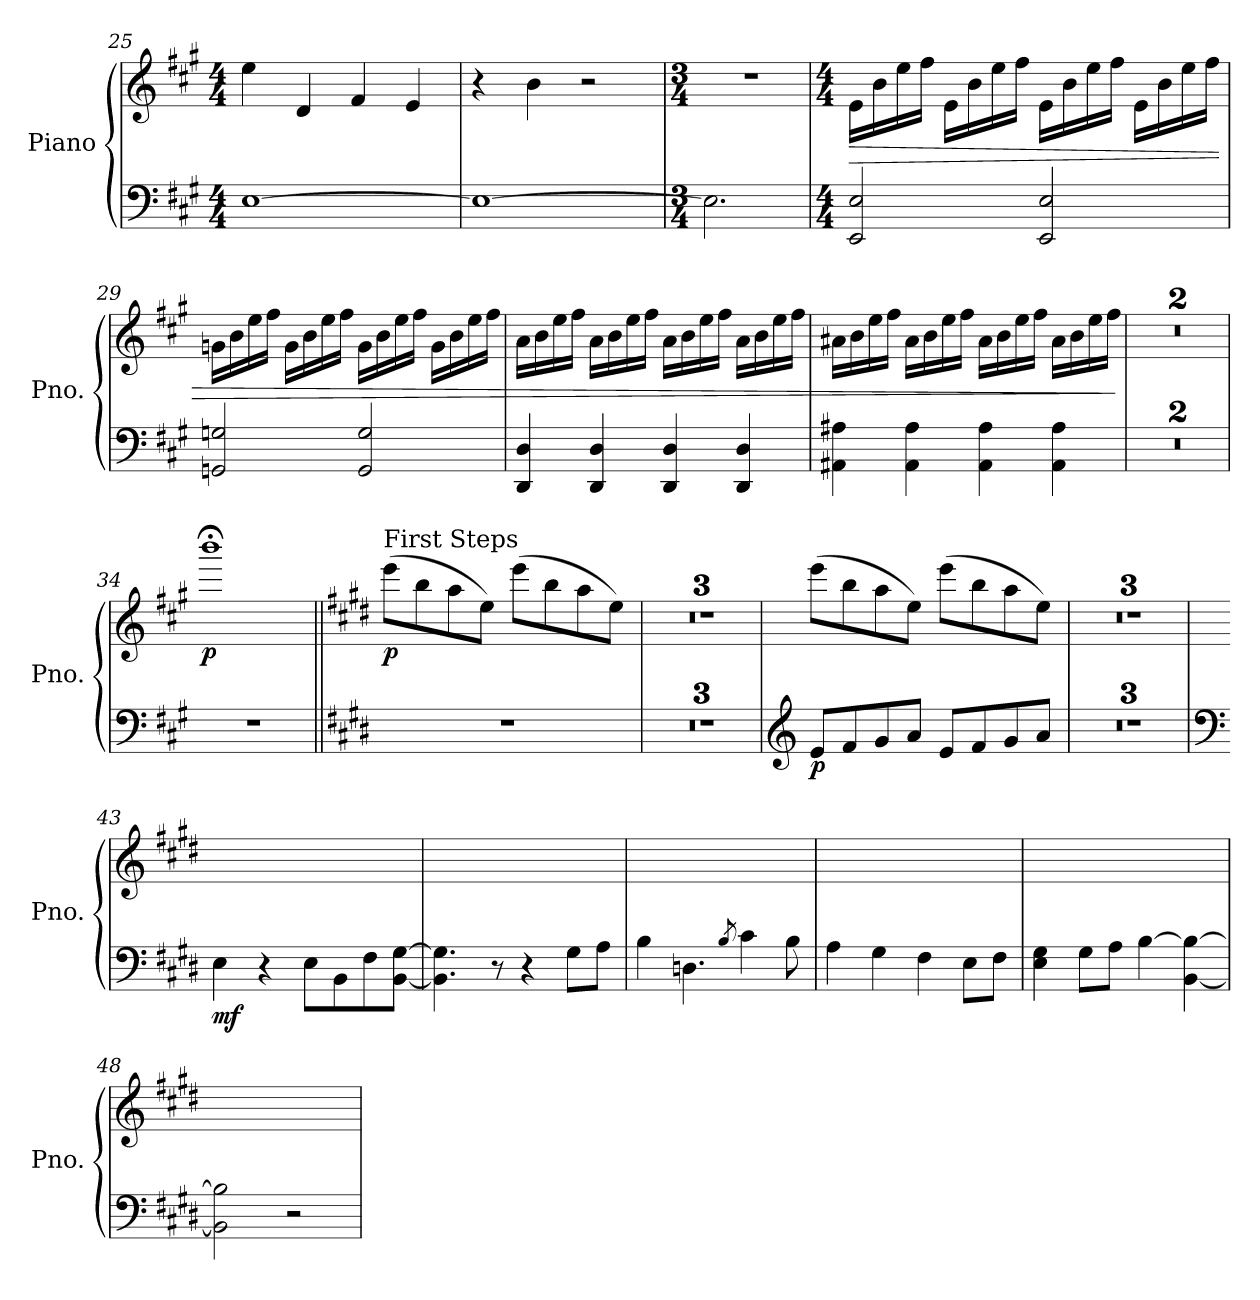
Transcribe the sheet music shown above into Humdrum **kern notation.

**kern	**kern	**dynam
*part1	*part1	*part1
*staff2	*staff1	*staff1/2
*I"Piano	*	*
*I'Pno.	*	*
*clefF4	*clefG2	*
*k[f#c#g#]	*k[f#c#g#]	*
*M4/4	*M4/4	*
=25	=25	=25
[1E	4ee\	.
.	4d/	.
.	4f#/	.
.	4e/	.
=26	=26	=26
1E_	4r	.
.	4b\	.
.	2r	.
=27	=27	=27
*M3/4	*M3/4	*
2.E\]	2.r	.
!!LO:LB:g=z
=28	=28	=28
*M4/4	*M4/4	*
*	*MM120	*
!	!	!LO:HP:b
2EE/ 2E/	16e\LL	>
.	16b\	.
.	16ee\	.
.	16ff#\JJ	.
.	16e\LL	.
.	16b\	.
.	16ee\	.
.	16ff#\JJ	.
2EE/ 2E/	16e\LL	.
.	16b\	.
.	16ee\	.
.	16ff#\JJ	.
.	16e\LL	.
.	16b\	.
.	16ee\	.
.	16ff#\JJ	.
=29	=29	=29
2GGn/ 2Gn/	16gn\LL	.
.	16b\	.
.	16ee\	.
.	16ff#\JJ	.
.	16g\LL	.
.	16b\	.
.	16ee\	.
.	16ff#\JJ	.
2GG/ 2G/	16g\LL	.
.	16b\	.
.	16ee\	.
.	16ff#\JJ	.
.	16g\LL	.
.	16b\	.
.	16ee\	.
.	16ff#\JJ	.
!!LO:LB:g=z
=30	=30	=30
4DD/ 4D/	16a\LL	.
.	16b\	.
.	16ee\	.
.	16ff#\JJ	.
4DD/ 4D/	16a\LL	.
.	16b\	.
.	16ee\	.
.	16ff#\JJ	.
4DD/ 4D/	16a\LL	.
.	16b\	.
.	16ee\	.
.	16ff#\JJ	.
4DD/ 4D/	16a\LL	.
.	16b\	.
.	16ee\	.
.	16ff#\JJ	.
=31	=31	=31
4AA#X\ 4A#X\	16a#X\LL	.
.	16b\	.
.	16ee\	.
.	16ff#\JJ	.
4AA#\ 4A#\	16a#\LL	.
.	16b\	.
.	16ee\	.
.	16ff#\JJ	.
4AA#\ 4A#\	16a#\LL	.
.	16b\	.
.	16ee\	.
.	16ff#\JJ	.
4AA#\ 4A#\	16a#\LL	.
.	16b\	.
.	16ee\	.
.	16ff#\JJ	.
.	.	]
=32	=32	=32
1r	1r	.
=33	=33	=33
1r	1r	.
=34	=34	=34
!	!	!LO:DY:b
1r	1bbb;<	p
!!LO:PB:g=z
=35||	=35||	=35||
*k[f#c#g#d#]	*k[f#c#g#d#]	*
*	*MM180	*
!	!LO:TX:a:t=First Steps	!
!	!	!LO:DY:b
1r	(>8eee\L	p
.	8bb\	.
.	8aa\	.
.	8ee\J)	.
.	(>8eee\L	.
.	8bb\	.
.	8aa\	.
.	8ee\J)	.
=36	=36	=36
1r	1ryy	.
=37	=37	=37
1r	1ryy	.
=38	=38	=38
1r	1ryy	.
=39	=39	=39
*clefG2	*	*
!	!	!LO:DY:b=2
8e/L	(>8eee\L	p
8f#/	8bb\	.
8g#/	8aa\	.
8a/J	8ee\J)	.
8e/L	(>8eee\L	.
8f#/	8bb\	.
8g#/	8aa\	.
8a/J	8ee\J)	.
=40	=40	=40
1r	1r	.
=41	=41	=41
1r	1r	.
=42	=42	=42
1r	1r	.
=43	=43	=43
*clefF4	*	*
!	!	!LO:DY:b=2
4E\	1ryy	mf
4r	.	.
8E\L	.	.
8BB\	.	.
8F#\	.	.
[8BB\ [8G#\J	.	.
!!LO:LB:g=z
=44	=44	=44
4.BB\] 4.G#\]	1ryy	.
8r	.	.
4r	.	.
8G#\L	.	.
8A\J	.	.
=45	=45	=45
4B\	1ryy	.
4.Dn\	.	.
8qB/	.	.
4c#\	.	.
8B\	.	.
=46	=46	=46
4A\	1ryy	.
4G#\	.	.
4F#\	.	.
8E\L	.	.
8F#\J	.	.
=47	=47	=47
4E\ 4G#\	1ryy	.
8G#\L	.	.
8A\J	.	.
[4B\	.	.
[4BB\ 4B\_	.	.
=48	=48	=48
2BB\] 2B\]	1ryy	.
2r	.	.
=	=	=
*-	*-	*-
